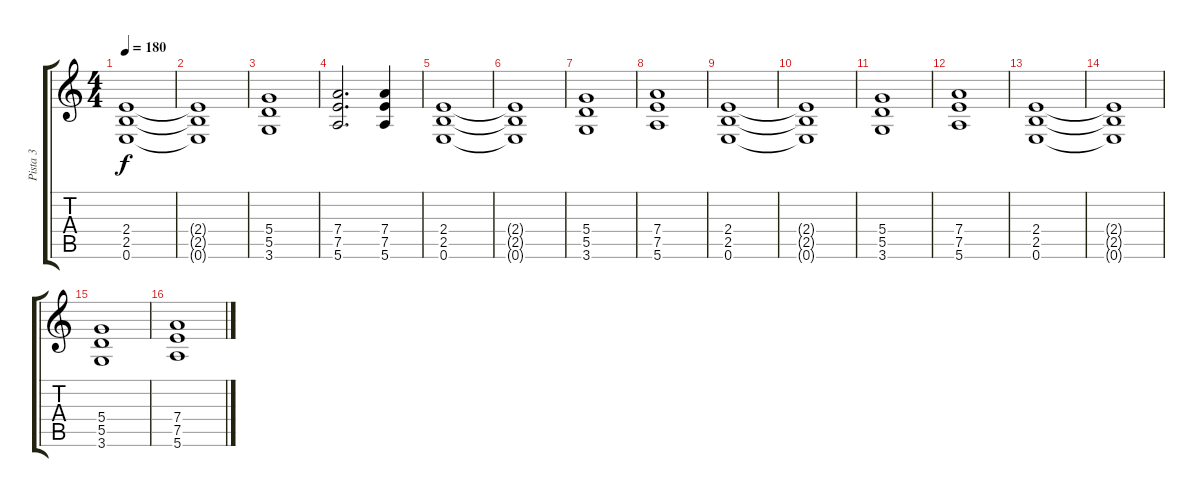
\track ("Pista 3" "Pista 3") {instrument distortionguitar}
\staff {score tabs}
\tuning (E4 B3 G3 D3 A2 E2) {hide}
\ts (4 4)
\tempo 180
\clef g2
\ks c
(2.4 2.5 0.6).1{dy f} |
(2.4{t} 2.5{t} 0.6{t}).1 |
(5.4 5.5 3.6).1 |
(7.4 7.5 5.6).2{d} (7.4 7.5 5.6).4 |
(2.4 2.5 0.6).1 |
(2.4{t} 2.5{t} 0.6{t}).1 |
(5.4 5.5 3.6).1 |
(7.4 7.5 5.6).1 |
(2.4 2.5 0.6).1 |
(2.4{t} 2.5{t} 0.6{t}).1 |
(5.4 5.5 3.6).1 |
(7.4 7.5 5.6).1 |
(2.4 2.5 0.6).1 |
(2.4{t} 2.5{t} 0.6{t}).1 |
(5.4 5.5 3.6).1 |
(7.4 7.5 5.6).1
